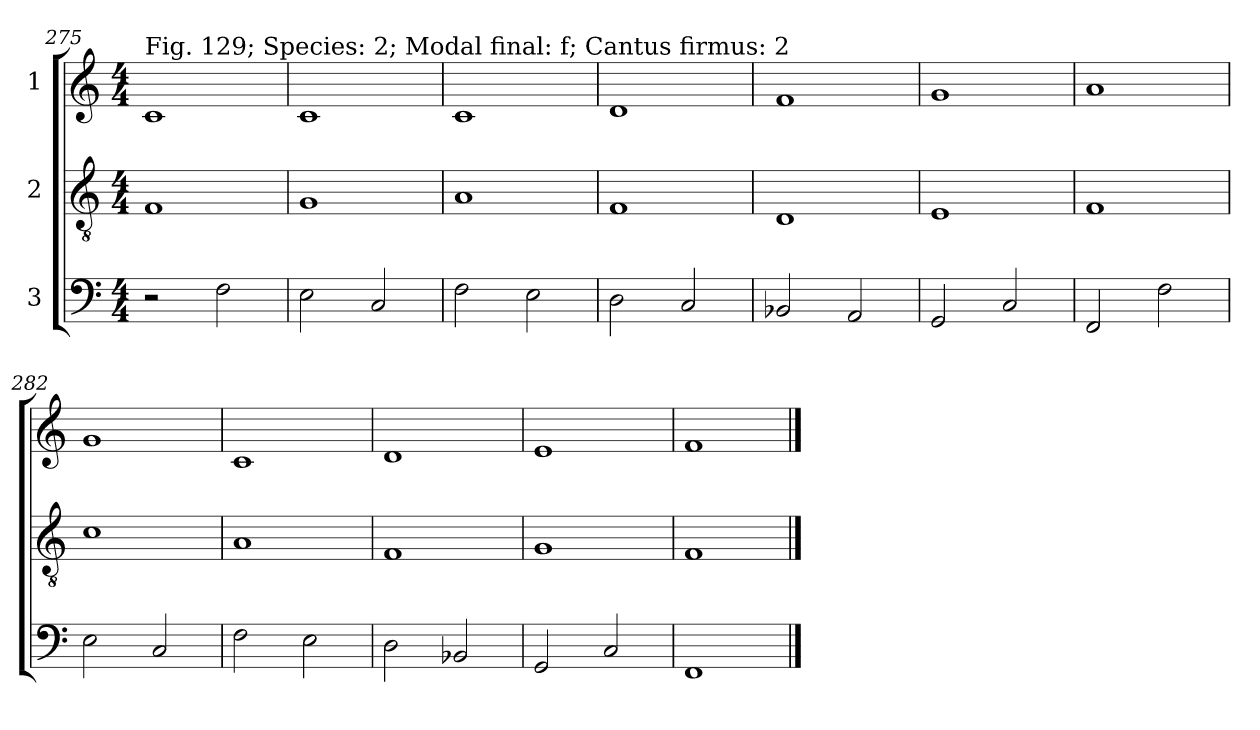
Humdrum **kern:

**kern	**kern	**kern
*part3	*part2	*part1
*staff3	*staff2	*staff1
*I"3	*I"2	*I"1
!!LO:LB:g=z
*clefF4	*clefGv2	*clefG2
*k[]	*k[]	*k[]
*M4/4	*M4/4	*M4/4
=275	=275	=275
!	!	!LO:TX:a:t=Fig. 129; Species&colon; 2; Modal final&colon; f; Cantus firmus&colon; 2
2r	1F	1c
2F\	.	.
=276	=276	=276
2E\	1G	1c
2C/	.	.
=277	=277	=277
2F\	1A	1c
2E\	.	.
=278	=278	=278
2D\	1F	1d
2C/	.	.
=279	=279	=279
2BB-X/	1D	1f
2AA/	.	.
=280	=280	=280
2GG/	1E	1g
2C/	.	.
=281	=281	=281
2FF/	1F	1a
2F\	.	.
=282	=282	=282
2E\	1c	1g
2C/	.	.
=283	=283	=283
2F\	1A	1c
2E\	.	.
=284	=284	=284
2D\	1F	1d
2BB-X/	.	.
=285	=285	=285
2GG/	1G	1e
2C/	.	.
=286	=286	=286
1FF	1F	1f
==	==	==
*-	*-	*-
